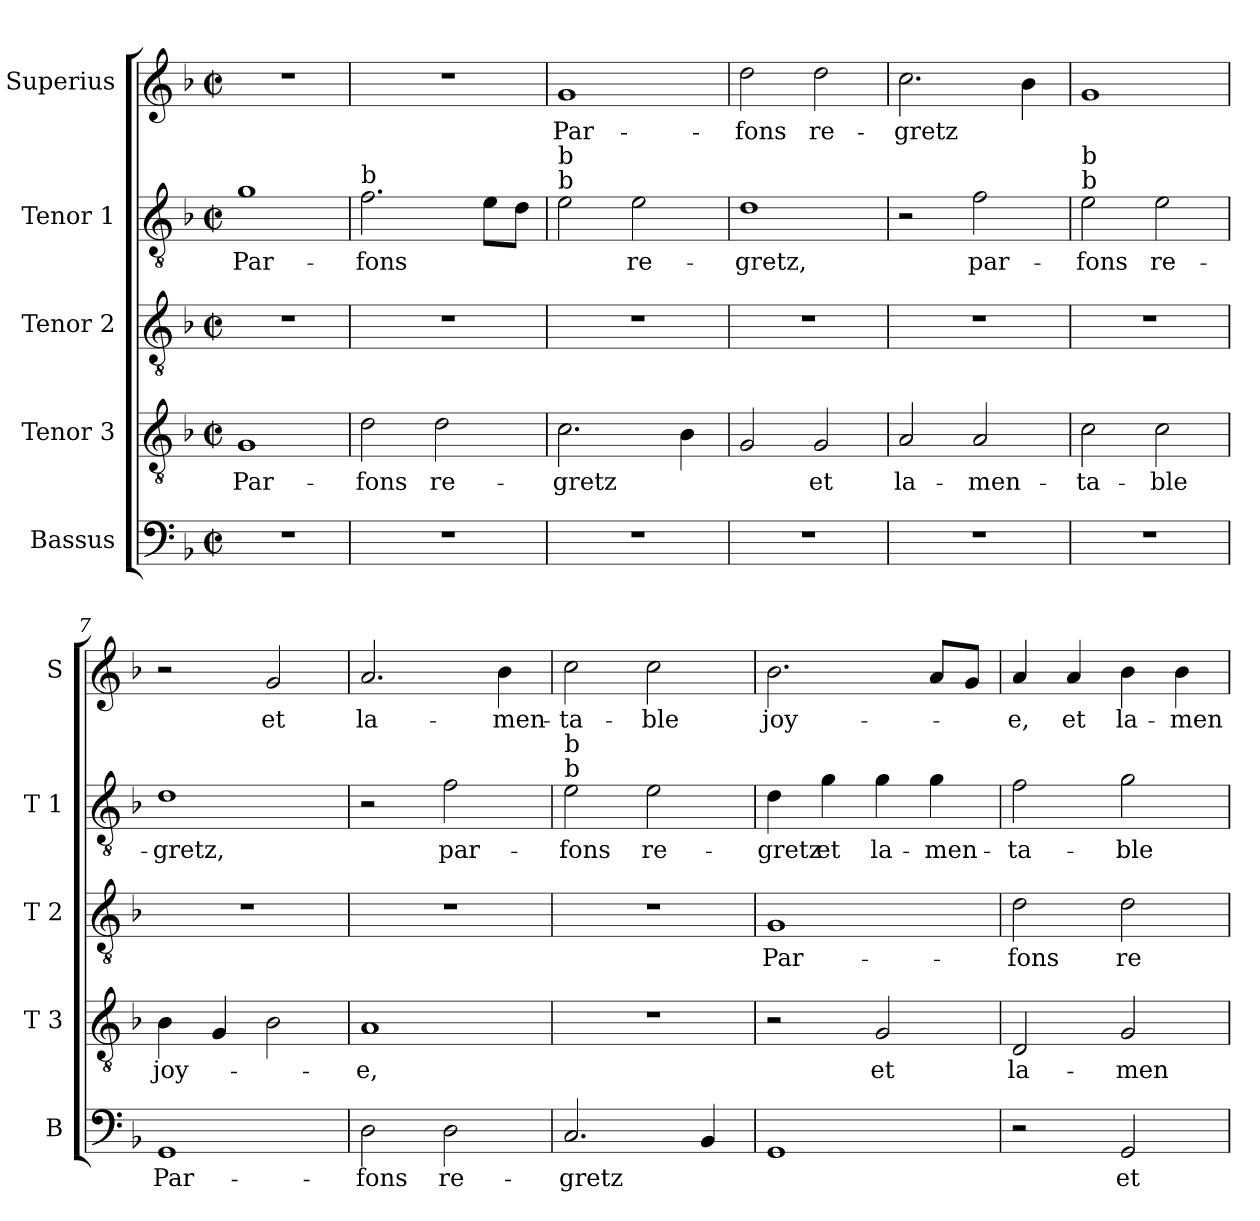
**kern	**text	**kern	**text	**kern	**text	**kern	**text	**kern	**text
*part5	*part5	*part4	*part4	*part3	*part3	*part2	*part2	*part1	*part1
*staff5	*staff5	*staff4	*staff4	*staff3	*staff3	*staff2	*staff2	*staff1	*staff1
*I"Bassus	*	*I"Tenor 3	*	*I"Tenor 2	*	*I"Tenor 1	*	*I"Superius	*
*I'B	*	*I'T 3	*	*I'T 2	*	*I'T 1	*	*I'S	*
*clefF4	*	*clefGv2	*	*clefGv2	*	*clefGv2	*	*clefG2	*
*k[b-]	*	*k[b-]	*	*k[b-]	*	*k[b-]	*	*k[b-]	*
*F:	*	*F:	*	*F:	*	*F:	*	*F:	*
*M2/2	*	*M2/2	*	*M2/2	*	*M2/2	*	*M2/2	*
*met(c|)	*	*met(c|)	*	*met(c|)	*	*met(c|)	*	*met(c|)	*
*MM120	*	*MM120	*	*MM120	*	*MM120	*	*MM120	*
=1	=1	=1	=1	=1	=1	=1	=1	=1	=1
!	!	!	!LO:LY:b	!	!	!	!LO:LY:b	!	!
1r	.	1G	Par-	1r	.	1g	Par-	1r	.
=2	=2	=2	=2	=2	=2	=2	=2	=2	=2
!	!	!	!	!	!	!LO:TX:a:t=b	!	!	!
!	!	!	!LO:LY:b	!	!	!	!LO:LY:b	!	!
1r	.	2d\	-fons	1r	.	2.f\	-fons	1r	.
!	!	!	!LO:LY:b	!	!	!	!	!	!
.	.	2d\	re-	.	.	.	.	.	.
.	.	.	.	.	.	8e\L	.	.	.
.	.	.	.	.	.	8d\J	.	.	.
=3	=3	=3	=3	=3	=3	=3	=3	=3	=3
!	!	!	!	!	!	!LO:TX:a:t=b	!	!	!
!	!	!	!	!	!	!LO:TX:a:t=b	!	!	!
!	!	!	!LO:LY:b	!	!	!	!	!	!LO:LY:b
1r	.	2.c\	-gretz	1r	.	2e\	.	1g	Par-
!	!	!	!	!	!	!	!LO:LY:b	!	!
.	.	.	.	.	.	2e\	re-	.	.
.	.	4B-\	.	.	.	.	.	.	.
=4	=4	=4	=4	=4	=4	=4	=4	=4	=4
!	!	!	!	!	!	!	!LO:LY:b	!	!LO:LY:b
1r	.	2G/	.	1r	.	1d	-gretz,	2dd\	-fons
!	!	!	!LO:LY:b	!	!	!	!	!	!LO:LY:b
.	.	2G/	et	.	.	.	.	2dd\	re-
=5	=5	=5	=5	=5	=5	=5	=5	=5	=5
!	!	!	!LO:LY:b	!	!	!	!	!	!LO:LY:b
1r	.	2A/	la-	1r	.	2r	.	2.cc\	-gretz
!	!	!	!LO:LY:b	!	!	!	!LO:LY:b	!	!
.	.	2A/	-men-	.	.	2f\	par-	.	.
.	.	.	.	.	.	.	.	4b-\	.
=6	=6	=6	=6	=6	=6	=6	=6	=6	=6
!	!	!	!	!	!	!LO:TX:a:t=b	!	!	!
!	!	!	!	!	!	!LO:TX:a:t=b	!	!	!
!	!	!	!LO:LY:b	!	!	!	!LO:LY:b	!	!
1r	.	2c\	-ta-	1r	.	2e\	-fons	1g	.
!	!	!	!LO:LY:b	!	!	!	!LO:LY:b	!	!
.	.	2c\	-ble	.	.	2e\	re-	.	.
!!LO:LB:g=z
=7	=7	=7	=7	=7	=7	=7	=7	=7	=7
!	!LO:LY:b	!	!LO:LY:b	!	!	!	!LO:LY:b	!	!
1GG	Par-	4B-\	joy-	1r	.	1d	-gretz,	2r	.
.	.	4G/	.	.	.	.	.	.	.
!	!	!	!	!	!	!	!	!	!LO:LY:b
.	.	2B-\	.	.	.	.	.	2g/	et
=8	=8	=8	=8	=8	=8	=8	=8	=8	=8
!	!LO:LY:b	!	!LO:LY:b	!	!	!	!	!	!LO:LY:b
2D\	-fons	1A	-e,	1r	.	2r	.	2.a/	la-
!	!LO:LY:b	!	!	!	!	!	!LO:LY:b	!	!
2D\	re-	.	.	.	.	2f\	par-	.	.
!	!	!	!	!	!	!	!	!	!LO:LY:b
.	.	.	.	.	.	.	.	4b-\	-men-
=9	=9	=9	=9	=9	=9	=9	=9	=9	=9
!	!	!	!	!	!	!LO:TX:a:t=b	!	!	!
!	!	!	!	!	!	!LO:TX:a:t=b	!	!	!
!	!LO:LY:b	!	!	!	!	!	!LO:LY:b	!	!LO:LY:b
2.C/	-gretz	1r	.	1r	.	2e\	-fons	2cc\	-ta-
!	!	!	!	!	!	!	!LO:LY:b	!	!LO:LY:b
.	.	.	.	.	.	2e\	re-	2cc\	-ble
4BB-/	.	.	.	.	.	.	.	.	.
=10	=10	=10	=10	=10	=10	=10	=10	=10	=10
!	!	!	!	!	!LO:LY:b	!	!LO:LY:b	!	!LO:LY:b
1GG	.	2r	.	1G	Par-	4d\	-gretz	2.b-\	joy-
!	!	!	!	!	!	!	!LO:LY:b	!	!
.	.	.	.	.	.	4g\	et	.	.
!	!	!	!LO:LY:b	!	!	!	!LO:LY:b	!	!
.	.	2G/	et	.	.	4g\	la-	.	.
!	!	!	!	!	!	!	!LO:LY:b	!	!
.	.	.	.	.	.	4g\	-men-	8a/L	.
.	.	.	.	.	.	.	.	8g/J	.
=11	=11	=11	=11	=11	=11	=11	=11	=11	=11
!	!	!	!LO:LY:b	!	!LO:LY:b	!	!LO:LY:b	!	!LO:LY:b
2r	.	2D/	la-	2d\	-fons	2f\	-ta-	4a/	-e,
!	!	!	!	!	!	!	!	!	!LO:LY:b
.	.	.	.	.	.	.	.	4a/	et
!	!LO:LY:b	!	!LO:LY:b	!	!LO:LY:b	!	!LO:LY:b	!	!LO:LY:b
2GG/	et	2G/	-men-	2d\	re-	2g\	-ble	4b-\	la-
!	!	!	!	!	!	!	!	!	!LO:LY:b
.	.	.	.	.	.	.	.	4b-\	-men-
=	=	=	=	=	=	=	=	=	=
*-	*-	*-	*-	*-	*-	*-	*-	*-	*-
